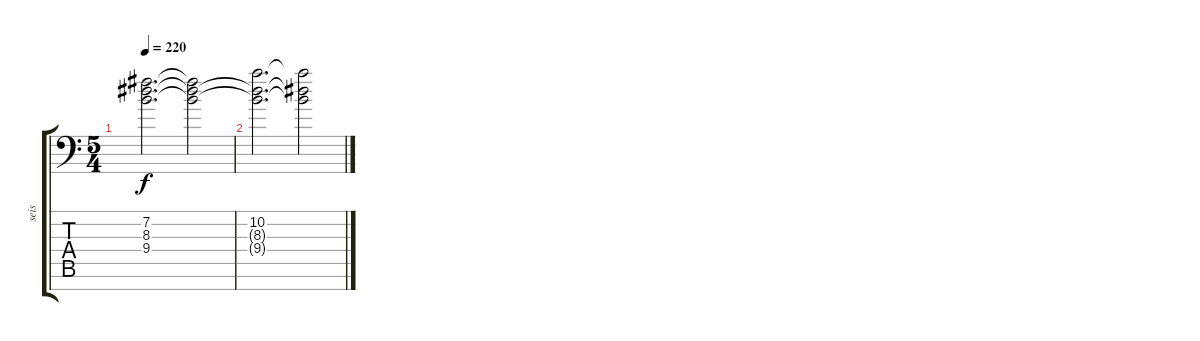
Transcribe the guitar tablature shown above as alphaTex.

\track ("seis" "seis") {instrument distortionguitar bank 255}
\staff {score tabs}
\tuning (E4 B3 G3 D3 A2 E2 A1) {hide}
\ts (5 4)
\tempo 220
\clef f4
\ks c
(7.2 8.3 9.4).2{d dy f} (7.2{t} 8.3{t} 9.4{t}).2 |
(10.2 8.3{t} 9.4{t}).2{d} (10.2{t} 8.3{t} 9.4{t}).2
